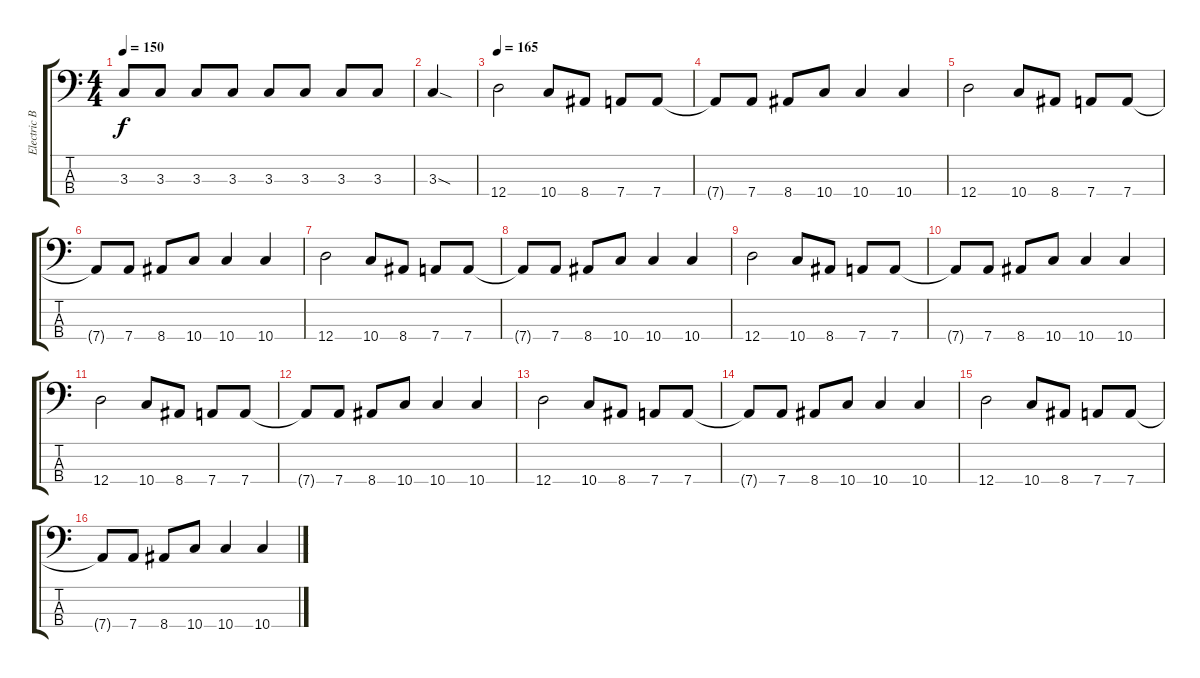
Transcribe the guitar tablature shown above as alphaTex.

\track ("Electric Bass" "Electric B") {instrument electricbassfinger}
\staff {score tabs}
\tuning (G2 D2 A1 D1) {hide}
\ts (4 4)
\tempo 150
\clef f4
\ks c
3.3.8{dy f} 3.3.8 3.3.8 3.3.8 3.3.8 3.3.8 3.3.8 3.3.8 |
3.3{sod}.4 |
\tempo 165
12.4.2 10.4.8 8.4.8 7.4.8 7.4.8 |
7.4{t}.8 7.4.8 8.4.8 10.4.8 10.4.4 10.4.4 |
12.4.2 10.4.8 8.4.8 7.4.8 7.4.8 |
7.4{t}.8 7.4.8 8.4.8 10.4.8 10.4.4 10.4.4 |
12.4.2 10.4.8 8.4.8 7.4.8 7.4.8 |
7.4{t}.8 7.4.8 8.4.8 10.4.8 10.4.4 10.4.4 |
12.4.2 10.4.8 8.4.8 7.4.8 7.4.8 |
7.4{t}.8 7.4.8 8.4.8 10.4.8 10.4.4 10.4.4 |
12.4.2 10.4.8 8.4.8 7.4.8 7.4.8 |
7.4{t}.8 7.4.8 8.4.8 10.4.8 10.4.4 10.4.4 |
12.4.2 10.4.8 8.4.8 7.4.8 7.4.8 |
7.4{t}.8 7.4.8 8.4.8 10.4.8 10.4.4 10.4.4 |
12.4.2 10.4.8 8.4.8 7.4.8 7.4.8 |
7.4{t}.8 7.4.8 8.4.8 10.4.8 10.4.4 10.4.4
